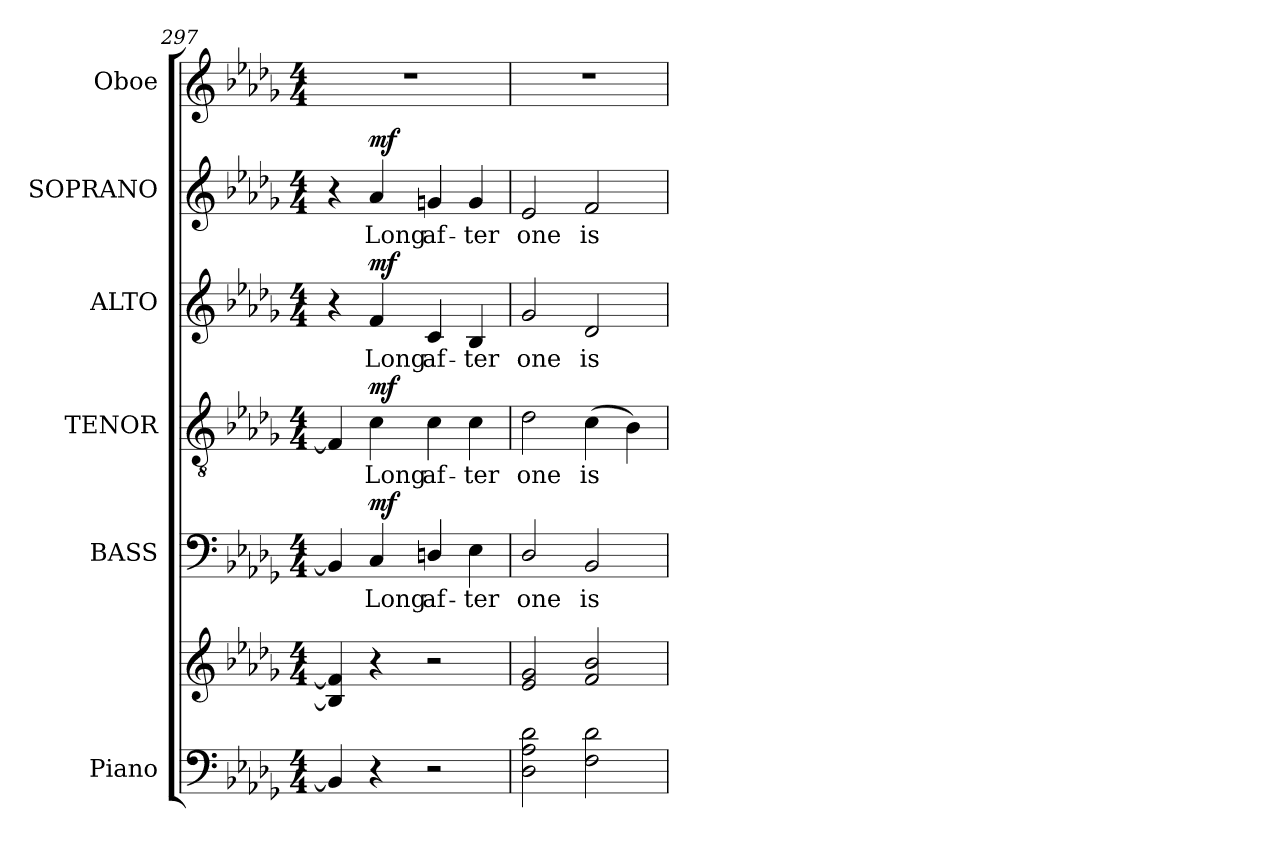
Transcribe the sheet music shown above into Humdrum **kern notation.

**kern	**kern	**kern	**text	**dynam	**kern	**text	**dynam	**kern	**text	**dynam	**kern	**text	**dynam	**kern
*part6	*part6	*part5	*part5	*part5	*part4	*part4	*part4	*part3	*part3	*part3	*part2	*part2	*part2	*part1
*staff7	*staff6	*staff5	*staff5	*staff5	*staff4	*staff4	*staff4	*staff3	*staff3	*staff3	*staff2	*staff2	*staff2	*staff1
*I"Piano	*	*I"BASS	*	*	*I"TENOR	*	*	*I"ALTO	*	*	*I"SOPRANO	*	*	*I"Oboe
*I'Pno.	*	*I'B.	*	*	*I'T.	*	*	*I'A.	*	*	*I'S.	*	*	*I'Ob.
!!LO:LB:g=z
*clefF4	*clefG2	*clefF4	*	*	*clefGv2	*	*	*clefG2	*	*	*clefG2	*	*	*clefG2
*	*	*	*	*	*ITrd7c12	*	*	*	*	*	*	*	*	*
*k[b-e-a-d-g-]	*k[b-e-a-d-g-]	*k[b-e-a-d-g-]	*	*	*k[b-e-a-d-g-]	*	*	*k[b-e-a-d-g-]	*	*	*k[b-e-a-d-g-]	*	*	*k[b-e-a-d-g-]
*D-:	*D-:	*D-:	*	*	*D-:	*	*	*D-:	*	*	*D-:	*	*	*D-:
*M4/4	*M4/4	*M4/4	*	*	*M4/4	*	*	*M4/4	*	*	*M4/4	*	*	*M4/4
=297	=297	=297	=297	=297	=297	=297	=297	=297	=297	=297	=297	=297	=297	=297
4BB-i/]	4B-i/] 4fi]	4BB-i/]	.	.	4FFi/]	.	.	4r	.	.	4r	.	.	1r
!	!	!	!LO:LY:b:color=#000000	!	!	!	!	!	!	!	!	!	!	!
!	!	!	!	!	!	!LO:LY:b:color=#000000	!	!	!	!	!	!	!	!
!	!	!	!	!	!	!	!	!	!LO:LY:b:color=#000000	!	!	!	!	!
!	!	!	!	!	!	!	!	!	!	!	!	!LO:LY:b:color=#000000	!	!
4r	4r	4Ci/	Long	mf	4Ci\	Long	mf	4fi/	Long	mf	4a-i/	Long	mf	.
!	!	!	!LO:LY:b:color=#000000	!	!	!	!	!	!	!	!	!	!	!
!	!	!	!	!	!	!LO:LY:b:color=#000000	!	!	!	!	!	!	!	!
!	!	!	!	!	!	!	!	!	!LO:LY:b:color=#000000	!	!	!	!	!
!	!	!	!	!	!	!	!	!	!	!	!	!LO:LY:b:color=#000000	!	!
2r	2r	4Dni/	af-	.	4Ci\	af-	.	4ci/	af-	.	4gni/	af-	.	.
!	!	!	!LO:LY:b:color=#000000	!	!	!	!	!	!	!	!	!	!	!
!	!	!	!	!	!	!LO:LY:b:color=#000000	!	!	!	!	!	!	!	!
!	!	!	!	!	!	!	!	!	!LO:LY:b:color=#000000	!	!	!	!	!
!	!	!	!	!	!	!	!	!	!	!	!	!LO:LY:b:color=#000000	!	!
.	.	4E-i\	-ter	.	4Ci\	-ter	.	4B-i/	-ter	.	4gi/	-ter	.	.
=298	=298	=298	=298	=298	=298	=298	=298	=298	=298	=298	=298	=298	=298	=298
!	!	!	!LO:LY:b:color=#000000	!	!	!	!	!	!	!	!	!	!	!
!	!	!	!	!	!	!LO:LY:b:color=#000000	!	!	!	!	!	!	!	!
!	!	!	!	!	!	!	!	!	!LO:LY:b:color=#000000	!	!	!	!	!
!	!	!	!	!	!	!	!	!	!	!	!	!LO:LY:b:color=#000000	!	!
2D-i\ 2A-i 2d-i	2e-i/ 2g-i	2D-i/	one	.	2D-i\	one	.	2g-i/	one	.	2e-i/	one	.	1r
!	!	!	!LO:LY:b:color=#000000	!	!	!	!	!	!	!	!	!	!	!
!	!	!	!	!	!	!LO:LY:b:color=#000000	!	!	!	!	!	!	!	!
!	!	!	!	!	!	!	!	!	!LO:LY:b:color=#000000	!	!	!	!	!
!	!	!	!	!	!	!	!	!	!	!	!	!LO:LY:b:color=#000000	!	!
2Fi\ 2d-i	2fi/ 2b-i	2BB-i/	is	.	(4Ci\	is	.	2d-i/	is	.	2fi/	is	.	.
.	.	.	.	.	4BB-i\)	.	.	.	.	.	.	.	.	.
=	=	=	=	=	=	=	=	=	=	=	=	=	=	=
*-	*-	*-	*-	*-	*-	*-	*-	*-	*-	*-	*-	*-	*-	*-
